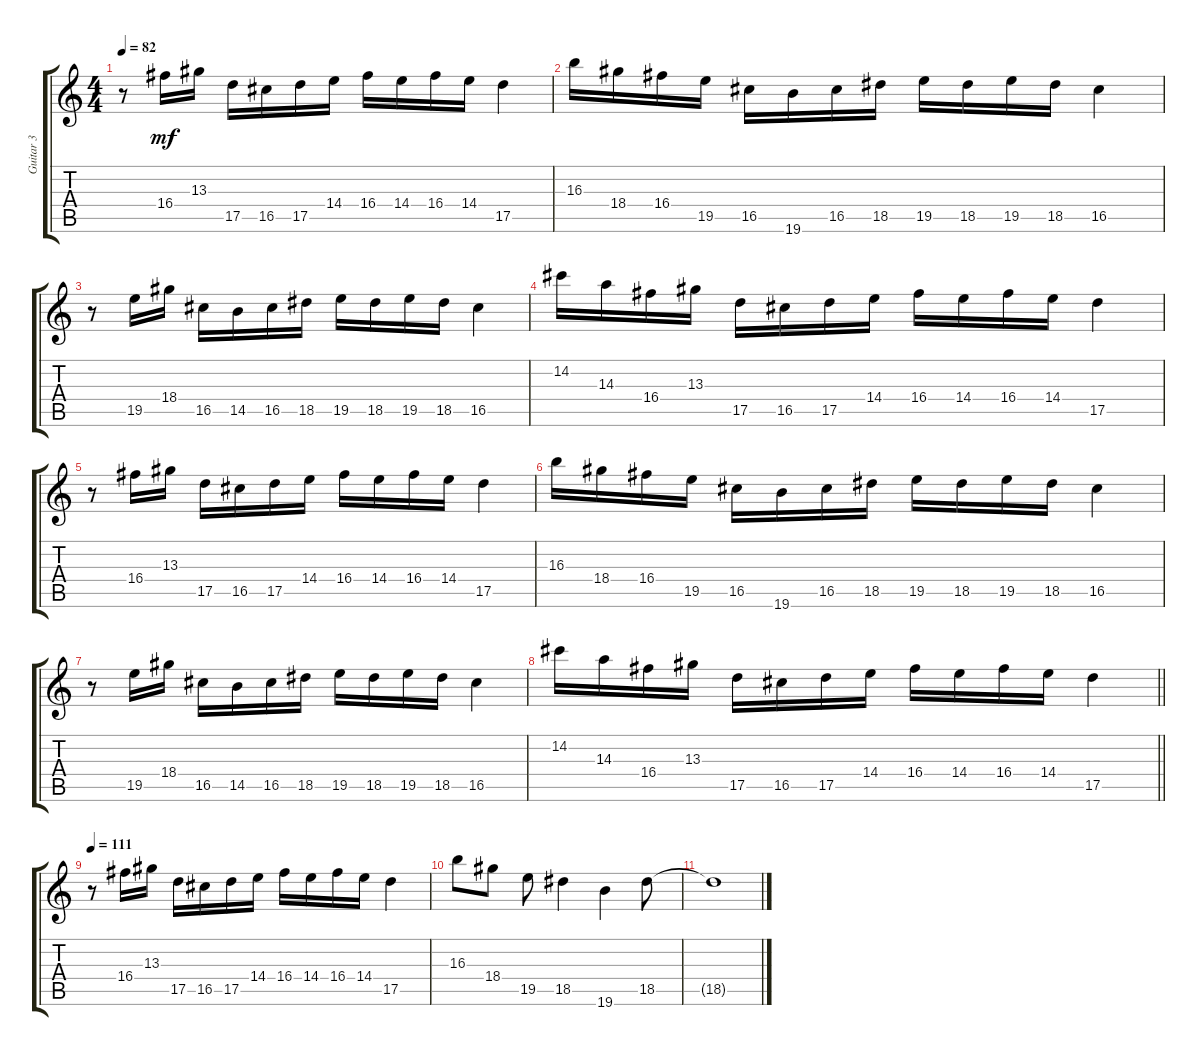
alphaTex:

\track ("Guitar 3" "Guitar 3") {instrument electricguitarclean}
\staff {score tabs}
\tuning (E4 B3 G3 D3 A2 E2) {hide}
\ts (4 4)
\tempo 82
\clef g2
\ks c
r.8{dy mf} 16.4.16 13.3.16 17.5.16 16.5.16 17.5.16 14.4.16 16.4.16 14.4.16 16.4.16 14.4.16 17.5.4 |
16.3.16 18.4.16 16.4.16 19.5.16 16.5.16 19.6.16 16.5.16 18.5.16 19.5.16 18.5.16 19.5.16 18.5.16 16.5.4 |
r.8 19.5.16 18.4.16 16.5.16 14.5.16 16.5.16 18.5.16 19.5.16 18.5.16 19.5.16 18.5.16 16.5.4 |
14.2.16 14.3.16 16.4.16 13.3.16 17.5.16 16.5.16 17.5.16 14.4.16 16.4.16 14.4.16 16.4.16 14.4.16 17.5.4 |
r.8 16.4.16 13.3.16 17.5.16 16.5.16 17.5.16 14.4.16 16.4.16 14.4.16 16.4.16 14.4.16 17.5.4 |
16.3.16 18.4.16 16.4.16 19.5.16 16.5.16 19.6.16 16.5.16 18.5.16 19.5.16 18.5.16 19.5.16 18.5.16 16.5.4 |
r.8 19.5.16 18.4.16 16.5.16 14.5.16 16.5.16 18.5.16 19.5.16 18.5.16 19.5.16 18.5.16 16.5.4 |
\barLineRight lightlight
14.2.16 14.3.16 16.4.16 13.3.16 17.5.16 16.5.16 17.5.16 14.4.16 16.4.16 14.4.16 16.4.16 14.4.16 17.5.4 |
\tempo 111
r.8 16.4.16 13.3.16 17.5.16 16.5.16 17.5.16 14.4.16 16.4.16 14.4.16 16.4.16 14.4.16 17.5.4 |
16.3.8 18.4.8 19.5.8 18.5.4 19.6.4 18.5.8 |
18.5{t}.1
